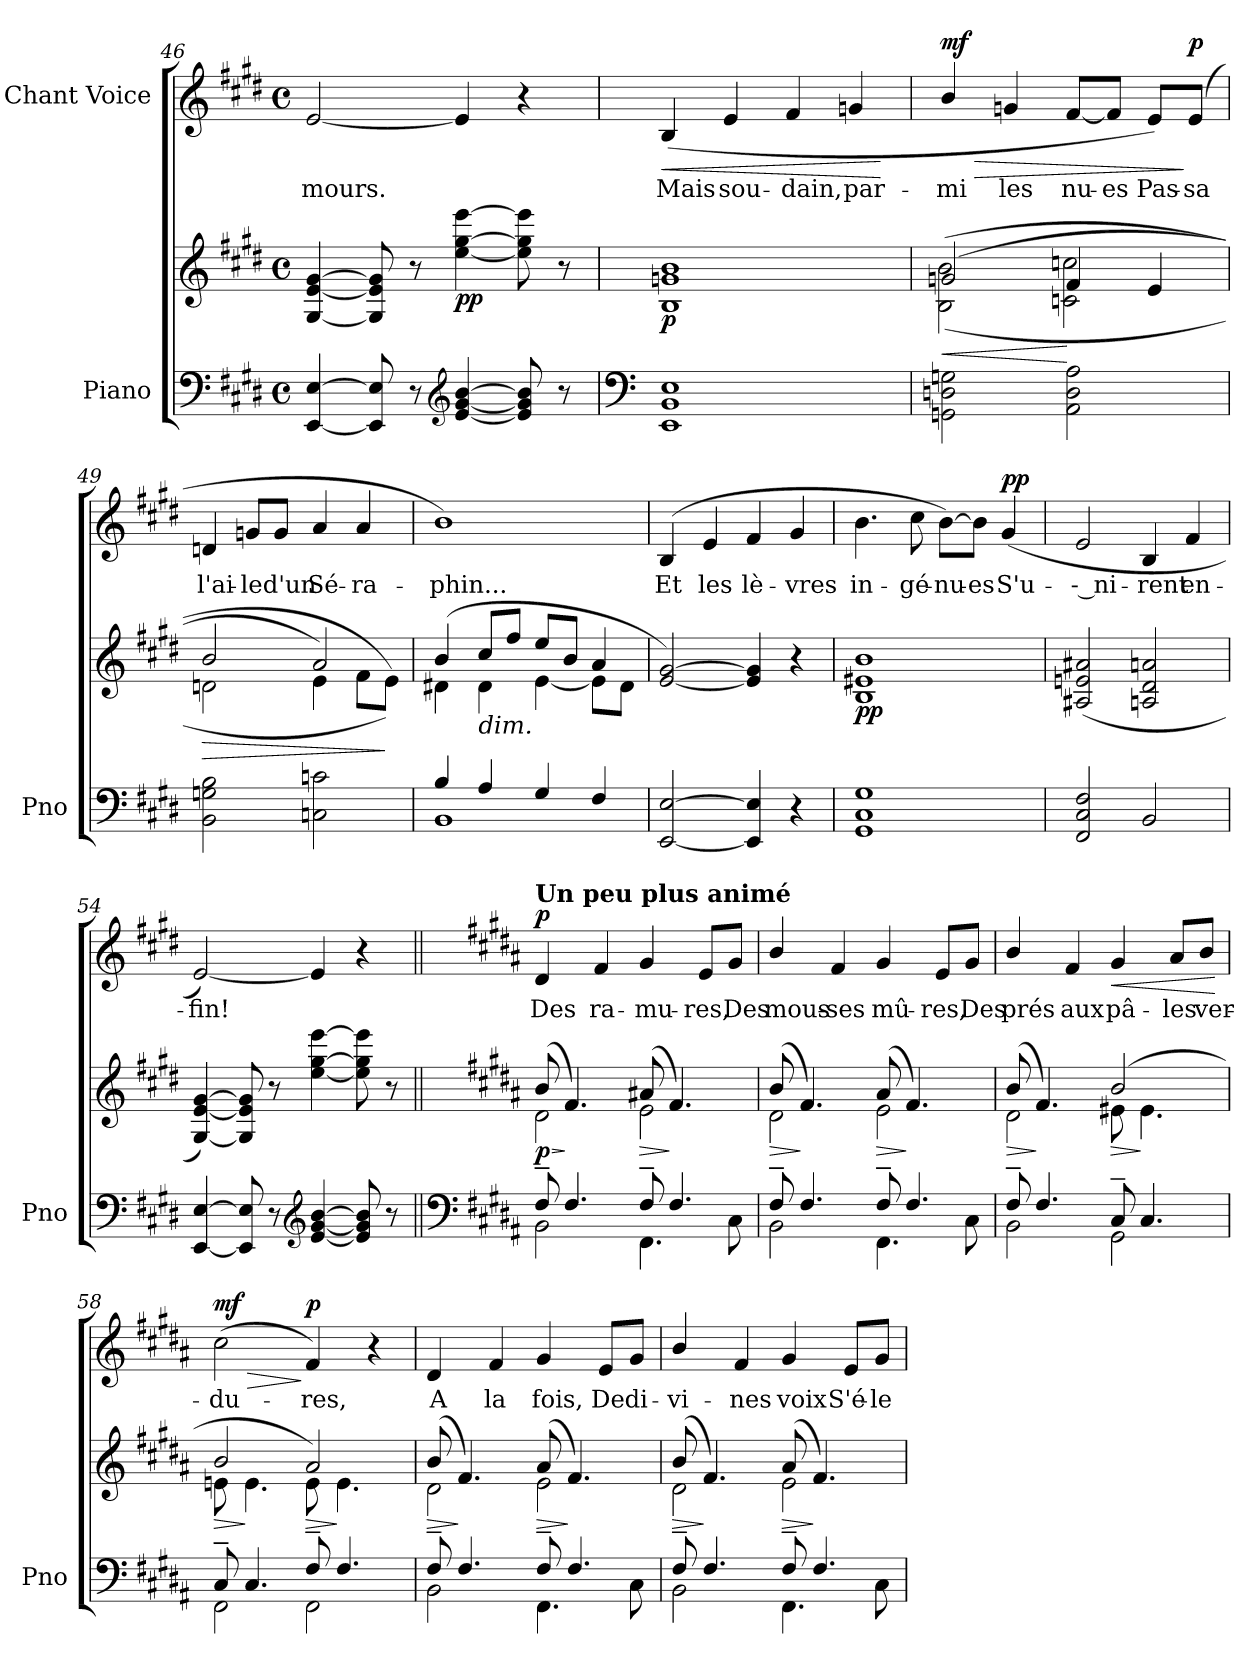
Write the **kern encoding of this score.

**kern	**kern	**dynam	**kern	**text	**dynam
*part2	*part2	*part2	*part1	*part1	*part1
*staff3	*staff2	*staff2/3	*staff1	*staff1	*staff1
*I"Piano	*	*	*I"Chant Voice	*	*
*I'Pno	*	*	*	*	*
*clefF4	*clefG2	*	*clefG2	*	*
*k[f#c#g#d#]	*k[f#c#g#d#]	*	*k[f#c#g#d#]	*	*
*M4/4	*M4/4	*	*M4/4	*	*
*met(c)	*met(c)	*	*met(c)	*	*
=46	=46	=46	=46	=46	=46
!	!	!	!	!LO:LY:b	!
[4EE/ [4E/	[4G#/ [4e/ [4g#/	.	[2e/	-mours.	.
8EE/] 8E/]	8G#/] 8e/] 8g#/]	.	.	.	.
8r	8r	.	.	.	.
*clefG2	*	*	*	*	*
!	!	!LO:DY:b	!	!	!
[4e/ [4g#/ [4b/	[4ee\ [4gg#\ [4eee\	pp	4e/]	.	.
8e/] 8g#/] 8b/]	8ee\] 8gg#\] 8eee\]	.	4r	.	.
8r	8r	.	.	.	.
=47	=47	=47	=47	=47	=47
*clefF4	*	*	*	*	*
!	!	!LO:DY:b	!	!LO:LY:b	!LO:HP:b
1EE 1BB 1E	1B 1gn 1b	p	(>4B/	Mais	<
!	!	!	!	!LO:LY:b	!
.	.	.	4e/	sou-	.
!	!	!	!	!LO:LY:b	!
.	.	.	4f#/	-dain,	.
!	!	!	!	!LO:LY:b	!
.	.	.	4gn/	par-	.
.	.	.	.	.	[
=48	=48	=48	=48	=48	=48
!	!	!LO:HP:b	!	!LO:LY:b	!LO:HP:b
*	*^	*	*	*	*
!	!	!	!	!	!	!LO:DY:n=1:a
2GGn\ 2Dn\ 2Gn\	(>2gn/	(<(<2B\ 2b\	<	4b/	-mi	> mf
!	!	!	!	!	!LO:LY:b	!
.	.	.	.	4gn/	les	.
!	!	!	!	!	!LO:LY:b	!
2AA\ 2D\ 2A\	4f#/	2cn\ 2ccn\	[	[8f#/L	nu-	.
!	!	!	!	!	!LO:LY:b	!
.	.	.	.	8f#/J]	-es	.
!	!	!	!	!	!LO:LY:b	!
.	4e/	.	.	8e/L)	Pas-	.
!	!	!	!	!	!LO:LY:b	!LO:DY:n=2:a
.	.	.	.	(>8e/J	-sa	] p
!!LO:LB:g=z
=49	=49	=49	=49	=49	=49	=49
!	!	!	!LO:HP:b	!	!LO:LY:b	!
2BB\ 2Gn\ 2B\	2b/	2dn\	>	4dn/	l'ai-	.
!	!	!	!	!	!LO:LY:b	!
.	.	.	.	8gn/L	-le	.
!	!	!	!	!	!LO:LY:b	!
.	.	.	.	8g/J	d'un	.
!	!	!	!	!	!LO:LY:b	!
2Cn\ 2cn\	2a/)	4e\	.	4a/	Sé-	.
!	!	!	!	!	!LO:LY:b	!
.	.	8f#\L	.	4a/	-ra-	.
.	.	8e\J))	]	.	.	.
=50	=50	=50	=50	=50	=50	=50
*^	*	*	*	*	*	*
!	!	!	!	!	!	!LO:LY:b	!
4B/	1BB	(>4b/	4d#X\	.	1b)	-phin...	.
!	!	!LO:TX:b:i:t=dim.	!	!	!	!	!
4A/	.	8cc#/L	4d#:\	.	.	.	.
.	.	8ff#/J	.	.	.	.	.
4G#/	.	8ee/L	[4e:\	.	.	.	.
.	.	8b/J	.	.	.	.	.
4F#/	.	4a/	8e\L]	.	.	.	.
.	.	.	8d#\J	.	.	.	.
*v	*v	*	*	*	*	*	*
=51	=51	=51	=51	=51	=51	=51
!	!	!	!	!	!LO:LY:b	!
*	*v	*v	*	*	*	*
[2EE/ [2E/	[2e/ [2g#/)	.	(>4B/	Et	.
!	!	!	!	!LO:LY:b	!
.	.	.	4e/	les	.
!	!	!	!	!LO:LY:b	!
4EE/] 4E/]	4e/] 4g#/]	.	4f#/	lè-	.
!	!	!	!	!LO:LY:b	!
4r	4r	.	4g#/	-vres	.
=52	=52	=52	=52	=52	=52
!	!	!LO:DY:b	!	!LO:LY:b	!
1GG# 1C# 1G#	1B 1e#X 1b	pp	4.b\	in-	.
!	!	!	!	!LO:LY:b	!
.	.	.	8cc#\	-gé-	.
!	!	!	!	!LO:LY:b	!
.	.	.	[8b\L)	-nu-	.
!	!	!	!	!LO:LY:b	!
.	.	.	8b\J]	-es	.
!	!	!	!	!LO:LY:b	!LO:DY:a
.	.	.	(>4g#/	S'u-	pp
!!LO:LB:g=z
=53	=53	=53	=53	=53	=53
!	!	!	!	!LO:LY:b	!
2FF#/ 2C#/ 2F#/	(>2A#X/ 2en/ 2a#X/	.	2e/	-- ni-	.
!	!	!	!	!LO:LY:b	!
2BB/	2An/ 2d#/ 2an/	.	4B/	-rent	.
!	!	!	!	!LO:LY:b	!
.	.	.	4f#/	en-	.
=54	=54	=54	=54	=54	=54
!	!	!	!	!LO:LY:b	!
[4EE/ [4E/	[4G#/ [4e/ [4g#/)	.	[2e/)	-fin!	.
8EE/] 8E/]	8G#/] 8e/] 8g#/]	.	.	.	.
8r	8r	.	.	.	.
*clefG2	*	*	*	*	*
[4e/ [4g#/ [4b/	[4ee\ [4gg#\ [4eee\	.	4e/]	.	.
8e/] 8g#/] 8b/]	8ee\] 8gg#\] 8eee\]	.	4r	.	.
8r	8r	.	.	.	.
=55||	=55||	=55||	=55||	=55||	=55||
*clefF4	*	*	*	*	*
*k[f#c#g#d#a#]	*k[f#c#g#d#a#]	*	*k[f#c#g#d#a#]	*	*
*^	*	*	*	*	*
!	!	!	!	!LO:TX:a:B:t=Un peu plus animé	!	!
!	!	!LO:TX:a:B:t=Un peu plus animé	!	!	!	!
!	!	!	!LO:HP:b	!	!LO:LY:b	!
*	*	*^	*	*	*	*
!	!	!	!	!LO:DY:n=1:b	!	!	!LO:DY:a
8F#~/	2BB\	(>8b/	2d#\	> p	4d#/	Des	p
4.F#/	.	4.f#/)	.	]	.	.	.
!	!	!	!	!	!	!LO:LY:b	!
.	.	.	.	.	4f#/	ra-	.
!	!	!	!	!LO:HP:b	!	!LO:LY:b	!
8F#~/	4.FF#\	(>8a#X/	2e\	>	4g#/	-mu-	.
4.F#/	.	4.f#/)	.	]	.	.	.
!	!	!	!	!	!	!LO:LY:b	!
.	.	.	.	.	8e/L	-res,	.
!	!	!	!	!	!	!LO:LY:b	!
.	8C#\	.	.	.	8g#/J	Des	.
=56	=56	=56	=56	=56	=56	=56	=56
!	!	!	!	!LO:HP:b	!	!LO:LY:b	!
8F#~/	2BB\	(>8b/	2d#\	>	4b/	mous-	.
4.F#/	.	4.f#/)	.	]	.	.	.
!	!	!	!	!	!	!LO:LY:b	!
.	.	.	.	.	4f#/	-ses	.
!	!	!	!	!LO:HP:b	!	!LO:LY:b	!
8F#~/	4.FF#\	(>8a#/	2e\	>	4g#/	mû-	.
4.F#/	.	4.f#/)	.	]	.	.	.
!	!	!	!	!	!	!LO:LY:b	!
.	.	.	.	.	8e/L	-res,	.
!	!	!	!	!	!	!LO:LY:b	!
.	8C#\	.	.	.	8g#/J	Des	.
!!LO:PB:g=z
=57	=57	=57	=57	=57	=57	=57	=57
!	!	!	!	!LO:HP:b	!	!LO:LY:b	!
8F#~/	2BB\	(>8b/	2d#\	>	4b/	prés	.
4.F#/	.	4.f#/)	.	]	.	.	.
!	!	!	!	!	!	!LO:LY:b	!
.	.	.	.	.	4f#/	aux	.
!	!	!	!	!LO:HP:b	!	!LO:LY:b	!LO:HP:b
8C#~/	2GG#\	(>2b/	8e#X\	>	4g#/	pâ-	<
4.C#/	.	.	4.e#\	]	.	.	.
!	!	!	!	!	!	!LO:LY:b	!
.	.	.	.	.	8a#/L	-les	.
!	!	!	!	!	!	!LO:LY:b	!
.	.	.	.	.	8b/J	ver-	.
*v	*v	*	*	*	*	*	*
*	*v	*v	*	*	*	*
.	.	.	.	.	[
=58	=58	=58	=58	=58	=58
*^	*	*	*	*	*
!	!	!	!LO:HP:b	!	!LO:LY:b	!LO:HP:b
*	*	*^	*	*	*	*
!	!	!	!	!	!	!	!LO:DY:n=1:a
8C#~/	2FF#\	2b/	8en\	>	(>2cc#\	-du-	> mf
4.C#/	.	.	4.e\	]	.	.	.
!	!	!	!	!LO:HP:b	!	!LO:LY:b	!LO:DY:n=2:a
8F#~/	2FF#\	2a#/)	8e\	>	4f#/)	-res,	] p
4.F#/	.	.	4.e\	]	.	.	.
.	.	.	.	.	4r	.	.
=59	=59	=59	=59	=59	=59	=59	=59
!	!	!	!	!LO:HP:b	!	!LO:LY:b	!
8F#~/	2BB\	(>8b/	2d#\	>	4d#/	A	.
4.F#/	.	4.f#/)	.	]	.	.	.
!	!	!	!	!	!	!LO:LY:b	!
.	.	.	.	.	4f#/	la	.
!	!	!	!	!LO:HP:b	!	!LO:LY:b	!
8F#~/	4.FF#\	(>8a#/	2e\	>	4g#/	fois,	.
4.F#/	.	4.f#/)	.	]	.	.	.
!	!	!	!	!	!	!LO:LY:b	!
.	.	.	.	.	8e/L	De	.
!	!	!	!	!	!	!LO:LY:b	!
.	8C#\	.	.	.	8g#/J	di-	.
=60	=60	=60	=60	=60	=60	=60	=60
!	!	!	!	!LO:HP:b	!	!LO:LY:b	!
8F#~/	2BB\	(>8b/	2d#\	>	4b/	-vi-	.
4.F#/	.	4.f#/)	.	]	.	.	.
!	!	!	!	!	!	!LO:LY:b	!
.	.	.	.	.	4f#/	-nes	.
!	!	!	!	!LO:HP:b	!	!LO:LY:b	!
8F#~/	4.FF#\	(>8a#/	2e\	>	4g#/	voix	.
4.F#/	.	4.f#/)	.	]	.	.	.
!	!	!	!	!	!	!LO:LY:b	!
.	.	.	.	.	8e/L	S'é-	.
!	!	!	!	!	!	!LO:LY:b	!
.	8C#\	.	.	.	8g#/J	-le-	.
*v	*v	*	*	*	*	*	*
*	*v	*v	*	*	*	*
=	=	=	=	=	=
*-	*-	*-	*-	*-	*-
